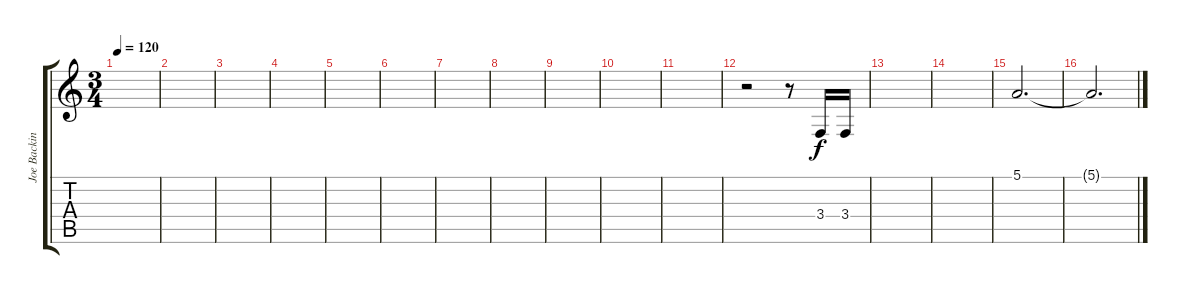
\track ("Joe Backing Vocals" "Joe Backin") {instrument synthvoice}
\staff {score tabs}
\tuning (E4 B3 G3 D3 A2 E2) {hide}
\ts (3 4)
\tempo 120
\clef g2
\ks c
|
|
|
|
|
|
|
|
|
|
|
r.2 r.8 3.4.16 3.4.16 |
|
|
5.1.2{d} |
5.1{t}.2{d}
